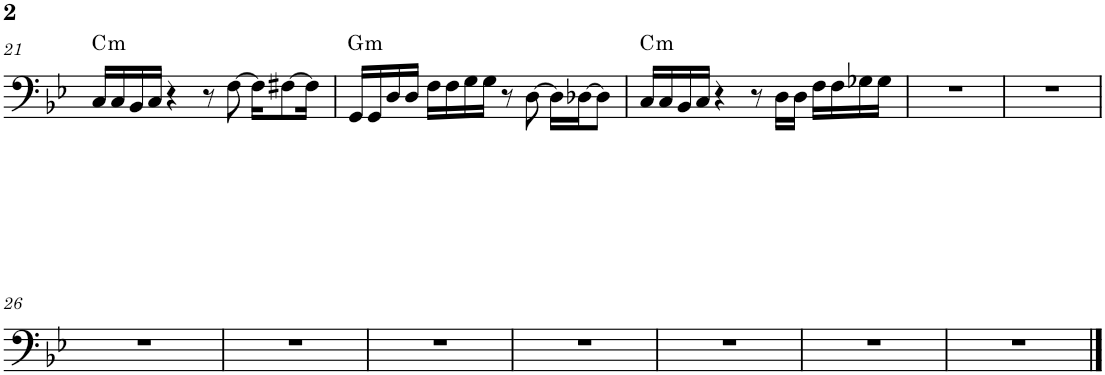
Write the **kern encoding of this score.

**kern	**harte
*part1	*part1
*staff1	*
*I"Fretless Electric Bass	*
*I'Frtl. El. B.	*
!!LO:PB:g=z
*clefF4	*
*Trd7c12	*
*k[b-e-]	*
*M4/4	*
=21	=21
!	!LO:H:kt=m
16C/LL	C:min
16C/	.
16BB-/	.
16C/JJ	.
4r	.
8r	.
[8F\	.
16F\KL]	.
[8F#X\	.
16F#\Jk]	.
=22	=22
!	!LO:H:kt=m
16GG/LL	G:min
16GG/	.
16D/	.
16D/JJ	.
16F\LL	.
16F\	.
16G\	.
16G\JJ	.
8r	.
[8D\	.
16D\LL]	.
[16D-X\J	.
8D-\J]	.
=23	=23
!	!LO:H:kt=m
16C/LL	C:min
16C/	.
16BB-/	.
16C/JJ	.
4r	.
8r	.
16D\LL	.
16D\JJ	.
16F\LL	.
16F\	.
16G-X\	.
16G-\JJ	.
=24	=24
1r	.
=25	=25
1r	.
!!LO:LB:g=z
=26	=26
1r	.
=27	=27
1r	.
=28	=28
1r	.
=29	=29
1r	.
=30	=30
1r	.
=31	=31
1r	.
=32	=32
1r	.
==	==
*-	*-
